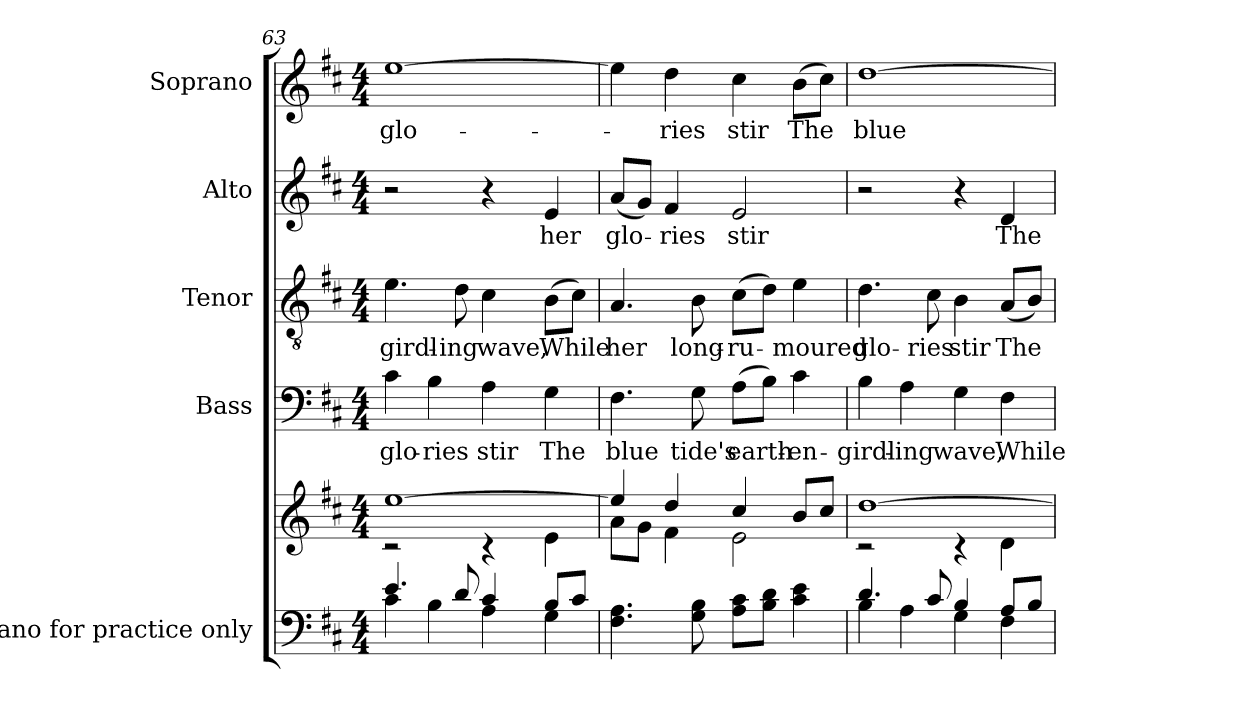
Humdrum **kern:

**kern	**kern	**kern	**text	**kern	**text	**kern	**text	**kern	**text
*part5	*part5	*part4	*part4	*part3	*part3	*part2	*part2	*part1	*part1
*staff6	*staff5	*staff4	*staff4	*staff3	*staff3	*staff2	*staff2	*staff1	*staff1
*I"Piano for practice only	*	*I"Bass	*	*I"Tenor	*	*I"Alto	*	*I"Soprano	*
*I'Pno	*	*	*	*	*	*	*	*	*
*clefF4	*clefG2	*clefF4	*	*clefGv2	*	*clefG2	*	*clefG2	*
*k[f#c#]	*k[f#c#]	*k[f#c#]	*	*k[f#c#]	*	*k[f#c#]	*	*k[f#c#]	*
*M4/4	*M4/4	*M4/4	*	*M4/4	*	*M4/4	*	*M4/4	*
=63	=63	=63	=63	=63	=63	=63	=63	=63	=63
*^	*^	*	*	*	*	*	*	*	*
!	!	!	!	!	!LO:LY:b	!	!LO:LY:b	!	!	!	!LO:LY:b
4.e/	4c#\	[1ee	2r	4c#\	glo-	4.e\	-girdl-	2r	.	[1ee	glo-
!	!	!	!	!	!LO:LY:b	!	!	!	!	!	!
.	4B\	.	.	4B\	-ries	.	.	.	.	.	.
!	!	!	!	!	!	!	!LO:LY:b	!	!	!	!
8d/	.	.	.	.	.	8d\	-ing	.	.	.	.
!	!	!	!	!	!LO:LY:b	!	!LO:LY:b	!	!	!	!
4c#/	4A\	.	4r	4A\	stir	4c#\	wave,	4r	.	.	.
!	!	!	!	!	!LO:LY:b	!	!LO:LY:b	!	!LO:LY:b	!	!
8B/L	4G\	.	4e\	4G\	The	(>8B\L	While	4e/	her	.	.
8c#/J	.	.	.	.	.	8c#\J)	.	.	.	.	.
*v	*v	*	*	*	*	*	*	*	*	*	*
=64	=64	=64	=64	=64	=64	=64	=64	=64	=64	=64
!	!	!	!	!LO:LY:b	!	!LO:LY:b	!	!LO:LY:b	!	!
4.F#\ 4.A\	4ee/]	8a\L	4.F#\	blue	4.A/	her	(<8a/L	glo-	4ee\]	.
.	.	8g\J	.	.	.	.	8g/J)	.	.	.
!	!	!	!	!	!	!	!	!LO:LY:b	!	!LO:LY:b
.	4dd/	4f#\	.	.	.	.	4f#/	-ries	4dd\	-ries
!	!	!	!	!LO:LY:b	!	!LO:LY:b	!	!	!	!
8G\ 8B\	.	.	8G\	tide's	8B\	long-	.	.	.	.
!	!	!	!	!LO:LY:b	!	!LO:LY:b	!	!LO:LY:b	!	!LO:LY:b
8A\ 8c#\L	4cc#/	2e\	(>8A\L	earth-	(>8c#\L	-ru-	2e/	stir	4cc#\	stir
8B\ 8d\J	.	.	8B\J)	.	8d\J)	.	.	.	.	.
!	!	!	!	!LO:LY:b	!	!LO:LY:b	!	!	!	!LO:LY:b
4c#\ 4e\	8b/L	.	4c#\	-en-	4e\	-moured	.	.	(>8b\L	The
.	8cc#/J	.	.	.	.	.	.	.	8cc#\J)	.
=65	=65	=65	=65	=65	=65	=65	=65	=65	=65	=65
*^	*	*	*	*	*	*	*	*	*	*
!	!	!	!	!	!LO:LY:b	!	!LO:LY:b	!	!	!	!LO:LY:b
4.d/	4B\	[1dd	2r	4B\	-girdl-	4.d\	glo-	2r	.	[1dd	blue
!	!	!	!	!	!LO:LY:b	!	!	!	!	!	!
.	4A\	.	.	4A\	-ing	.	.	.	.	.	.
!	!	!	!	!	!	!	!LO:LY:b	!	!	!	!
8c#/	.	.	.	.	.	8c#\	-ries	.	.	.	.
!	!	!	!	!	!LO:LY:b	!	!LO:LY:b	!	!	!	!
4B/	4G\	.	4r	4G\	wave,	4B\	stir	4r	.	.	.
!	!	!	!	!	!LO:LY:b	!	!LO:LY:b	!	!LO:LY:b	!	!
8A/L	4F#\	.	4d\	4F#\	While	(<8A/L	The	4d/	The	.	.
8B/J	.	.	.	.	.	8B/J)	.	.	.	.	.
*v	*v	*	*	*	*	*	*	*	*	*	*
*	*v	*v	*	*	*	*	*	*	*	*
=	=	=	=	=	=	=	=	=	=
*-	*-	*-	*-	*-	*-	*-	*-	*-	*-
